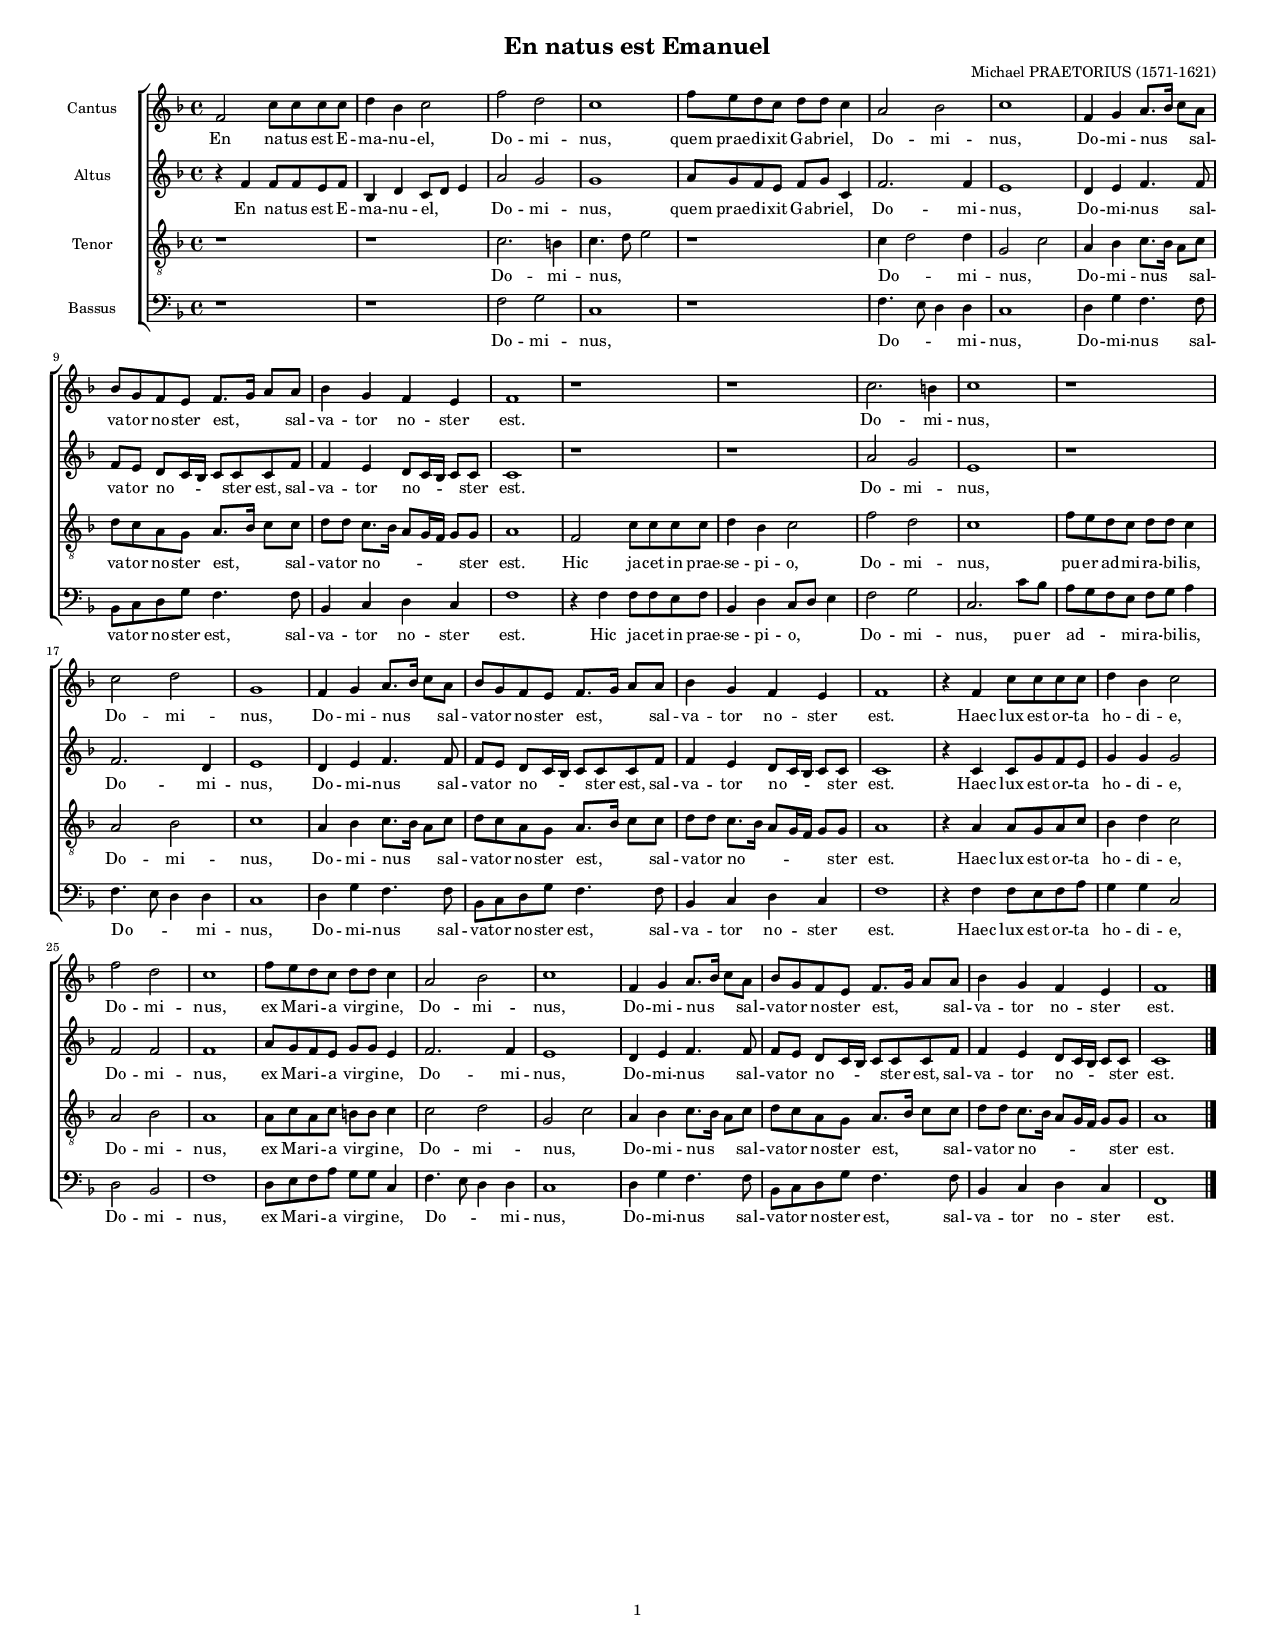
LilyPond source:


% En natus est Emanuel - Michael PRAETORIUS (1571-1621)

\paper {
  #(set-paper-size "letter")
  oddFooterMarkup = \markup {\fill-line { \line {\fromproperty #'page:page-number-string } } }
  evenFooterMarkup = \oddFooterMarkup
}

\header{
  title = "En natus est Emanuel"
  composer = "Michael PRAETORIUS (1571-1621)"
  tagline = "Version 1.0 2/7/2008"
}

%\autoBeamOff

#(set-global-staff-size 13)

global = {
  \key f \major
  \time 4/4
  \override Score.BarNumber #'padding = #2	 
}

sopMusic = \relative c''{ \clef treble \set Staff.instrumentName = "Cantus"
  f,2 c'8 c c c d4 bes c2 f d c1 f8 e d c d d c4 a2 bes c1 %m1-7
  f,4 g a8. bes16 c8 a bes g f e f8. g16 a8 a bes4 g f e f1 %m8-11
  r1 r c'2. b4 c1 r c2 d g,1 %m12-18
  f4 g a8. bes16 c8 a bes g f e f8. g16 a8 a bes4 g f e f1 %m19-22
  r4 f c'8 c c c d4 bes c2 f d c1 f8 e d c d d c4 a2 bes c1 %m23-29
  f,4 g a8. bes16 c8 a bes g f e f8. g16 a8 a bes4 g f e f1 \bar "|." %m30-33
}
altoMusic = \relative c' { \clef treble \set Staff.instrumentName = "Altus"
  r4 f f8 f e f bes,4 d c8 d e4 a2 g g1 a8 g f e f g c,4 f2. f4 e1 %m1-7
  d4 e f4. f8 f e d c16 bes c8 c c f f4 e d8 c16 bes c8 c c1 %m8-11
  r1 r a'2 g e1 r f2. d4 e1 %m12-18
  d4 e f4. f8 f e d c16 bes c8 c c f f4 e d8 c16 bes c8 c c1 %m19-22
  r4 c c8 g' f e g4 g g2 f f f1 a8 g f e g g e4 f2. f4 e1 %m23-29
  d4 e f4. f8 f e d c16 bes c8 c c f f4 e d8 c16 bes c8 c c1 %m30-33
}
tenorMusic = \relative c' { \clef "G_8" \set Staff.instrumentName = "Tenor"
  r1 r c2. b4 c4. d8 e2 r1 c4 d2 d4 g,2 c %m1-7
  a4 bes c8. bes16 a8 c d c a g a8. bes16 c8 c d d c8. bes16 a8 g16 f g8 g a1 %m8-11
  f2 c'8 c c c d4 bes c2 f d c1 f8 e d c d d c4 a2 bes c1 %m12-18
  a4 bes c8. bes16 a8 c d c a g a8. bes16 c8 c d d c8. bes16 a8 g16 f g8 g a1 %m19-22
  r4 a a8 g a c bes4 d c2 a2 bes a1 a8 c a c b b c4 c2 d g, c %m23-29
  a4 bes c8. bes16 a8 c d c a g a8. bes16 c8 c d d c8. bes16 a8 g16 f g8 g a1 %m30-33
}
bassMusic = \relative c { \clef bass \set Staff.instrumentName = "Bassus"
  r1 r f2 g c,1 r f4. e8 d4 d c1 %m1-7
  d4 g f4. f8 bes, c d g f4. f8 bes,4 c d c f1 %m8-11
  r4 f f8 f e f bes,4 d c8 d e4 f2 g c,2. c'8 bes a g f e f g a4 f4. e8 d4 d c1 %m12-18
  d4 g f4. f8 bes, c d g f4. f8 bes,4 c d c f1 %m19-22
  r4 f f8 e f a g4 g c,2 d bes f'1 d8 e f a g g c,4 f4. e8 d4 d c1 %m23-29
  d4 g f4. f8 bes, c d g f4. f8 bes,4 c d c f,1 %m30-33
}

sopWords = \lyricmode {
  En na -- tus est E -- ma -- nu -- el, Do -- mi -- nus, quem prae -- di -- xit Ga -- bri -- el,
    Do -- mi -- nus,
  Do -- mi -- nus _ _ sal -- va -- tor no -- ster est, _ _ sal -- va -- tor no -- ster est.
  Do -- mi -- nus, Do -- mi -- nus,
  Do -- mi -- nus _ _ sal -- va -- tor no -- ster est, _ _ sal -- va -- tor no -- ster est.
  Haec lux est or -- ta ho -- di -- e, Do -- mi -- nus, ex Ma -- ri -- a vir -- gi -- ne, Do -- mi -- nus,
  Do -- mi -- nus _ _ sal -- va -- tor no -- ster est, _ _ sal -- va -- tor no -- ster est.
}
altoWords = \lyricmode {
  En na -- tus est E -- ma -- nu -- el, _ _ Do -- mi -- nus, quem prae -- di -- xit Ga -- bri -- el,
    Do -- mi -- nus,
  Do -- mi -- nus sal -- va -- tor no -- _ _ _ ster est, sal -- va -- tor no -- _ _ _ ster est.
  Do -- mi -- nus, Do -- mi -- nus,
  Do -- mi -- nus sal -- va -- tor no -- _ _ _ ster est, sal -- va -- tor no -- _ _ _ ster est.
  Haec lux est or -- ta ho -- di -- e, Do -- mi -- nus, ex Ma -- ri -- a vir -- gi -- ne, Do -- mi -- nus,
  Do -- mi -- nus sal -- va -- tor no -- _ _ _ ster est, sal -- va -- tor no -- _ _ _ ster est.
}
tenorWords = \lyricmode {
  Do -- mi -- nus, _ _ Do -- _ mi -- nus, _
  Do -- mi -- nus _ _ sal -- va -- tor no -- ster est, _ _ sal -- va -- tor no -- _ _ _ _ _ ster est.
  Hic ja -- cet in prae -- se -- pi -- o, Do -- mi -- nus, pu -- er ad -- mi -- ra -- bi -- lis,
    Do -- mi -- nus,
  Do -- mi -- nus _ _ sal -- va -- tor no -- ster est, _ _ sal -- va -- tor no -- _ _ _ _ _ ster est.
  Haec lux est or -- ta ho -- di -- e, Do -- mi -- nus, ex Ma -- ri -- a vir -- gi -- ne, Do -- mi -- nus, _
  Do -- mi -- nus _ _ sal -- va -- tor no -- ster est, _ _ sal -- va -- tor no -- _ _ _ _ _ ster est.
}
bassWords = \lyricmode {
  Do -- mi -- nus, Do -- _ _ mi -- nus,
  Do -- mi -- nus sal -- va -- tor no -- ster est, sal -- va -- tor no -- ster est.
  Hic ja -- cet in prae -- se -- pi -- o, _ _ Do -- mi -- nus, pu -- er ad -- _ _ mi -- ra -- bi -- lis,
    Do -- _ _ mi -- nus,
  Do -- mi -- nus sal -- va -- tor no -- ster est, sal -- va -- tor no -- ster est.
  Haec lux est or -- ta ho -- di -- e, Do -- mi -- nus, ex Ma -- ri -- a vir -- gi -- ne, Do -- _ _ mi -- nus,
  Do -- mi -- nus sal -- va -- tor no -- ster est, sal -- va -- tor no -- ster est.
}

\score{
  << \new ChoirStaff
    <<
      \context Staff = sop <<
      \new Voice = "sopMusic" { \global \sopMusic } >>
      \context Lyrics = sopLyrics { s1 } 

      \context Staff = alto <<
      \new Voice = "altoMusic" { \global \altoMusic } >>
      \context Lyrics = altoLyrics { s1 } 

      \context Staff = tenor <<
      \new Voice = "tenorMusic" { \global \tenorMusic } >>
      \context Lyrics = tenorLyrics { s1 } 

      \context Staff = bass <<
      \new Voice = "bassMusic" { \global \bassMusic } >>
      \context Lyrics = bassLyrics { s1 } 
    >>

    \lyricsto "sopMusic" \context Lyrics = sopLyrics \sopWords 
    \lyricsto "altoMusic" \context Lyrics = altoLyrics \altoWords 
    \lyricsto "tenorMusic" \context Lyrics = tenorLyrics \tenorWords 
    \lyricsto "bassMusic" \context Lyrics = bassLyrics \bassWords 

  >>

  \midi{\context {\Score tempoWholesPerMinute = #(ly:make-moment 120 4)}}

  \layout {}
}

\version "2.10.0"  % necessary for upgrading to future LilyPond versions.
